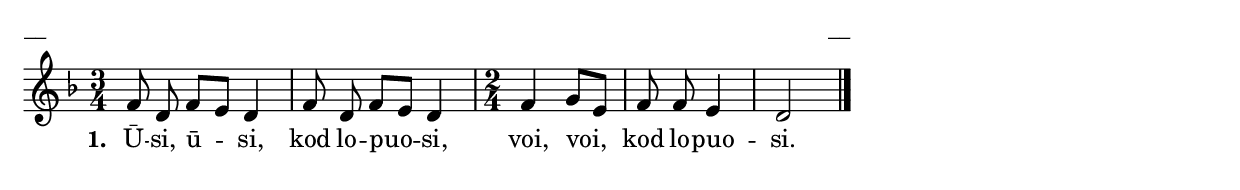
\version "2.13.18"

\paper {
line-width = 14\cm
left-margin = 0.4\cm
between-system-padding = 0.1\cm
between-system-space = 0.1\cm
}
% SBTZK, p.20
\layout {
indent = #0
ragged-last = ##f
}


voiceA = \relative c' {
\clef "treble"
\key f \major
\time 3/4
f8 d f [e] d4 | f8 d f [e] d4 | \time 2/4 f g8 [e] | f f e4 | d2 \bar"|."
}

lyricA = \lyricmode {
\set stanza = "1. "
Ū -- si, ū -- si, kod lo -- puo -- si, voi, voi, kod lo -- puo -- si.
}


fullScore = <<
%\new ChordNames { \chordsA }
\new Staff {
<<
\new Voice = "voiceA" { \oneVoice \autoBeamOff \voiceA }
\lyricsto "voiceA" \new Lyrics  \lyricA
%\new Voice = "voiceB" { \voiceTwo \autoBeamOff \voiceB }
>>
}
>>



\score {
\fullScore
\header { piece = "__" opus = "__" }
}
\markup { \with-color #(x11-color 'white) \sans \smaller "__" }
\score {
\unfoldRepeats
\fullScore
\midi {
\context { \Staff \remove "Staff_performer" }
\context { \Voice \consists "Staff_performer" }
}
}


